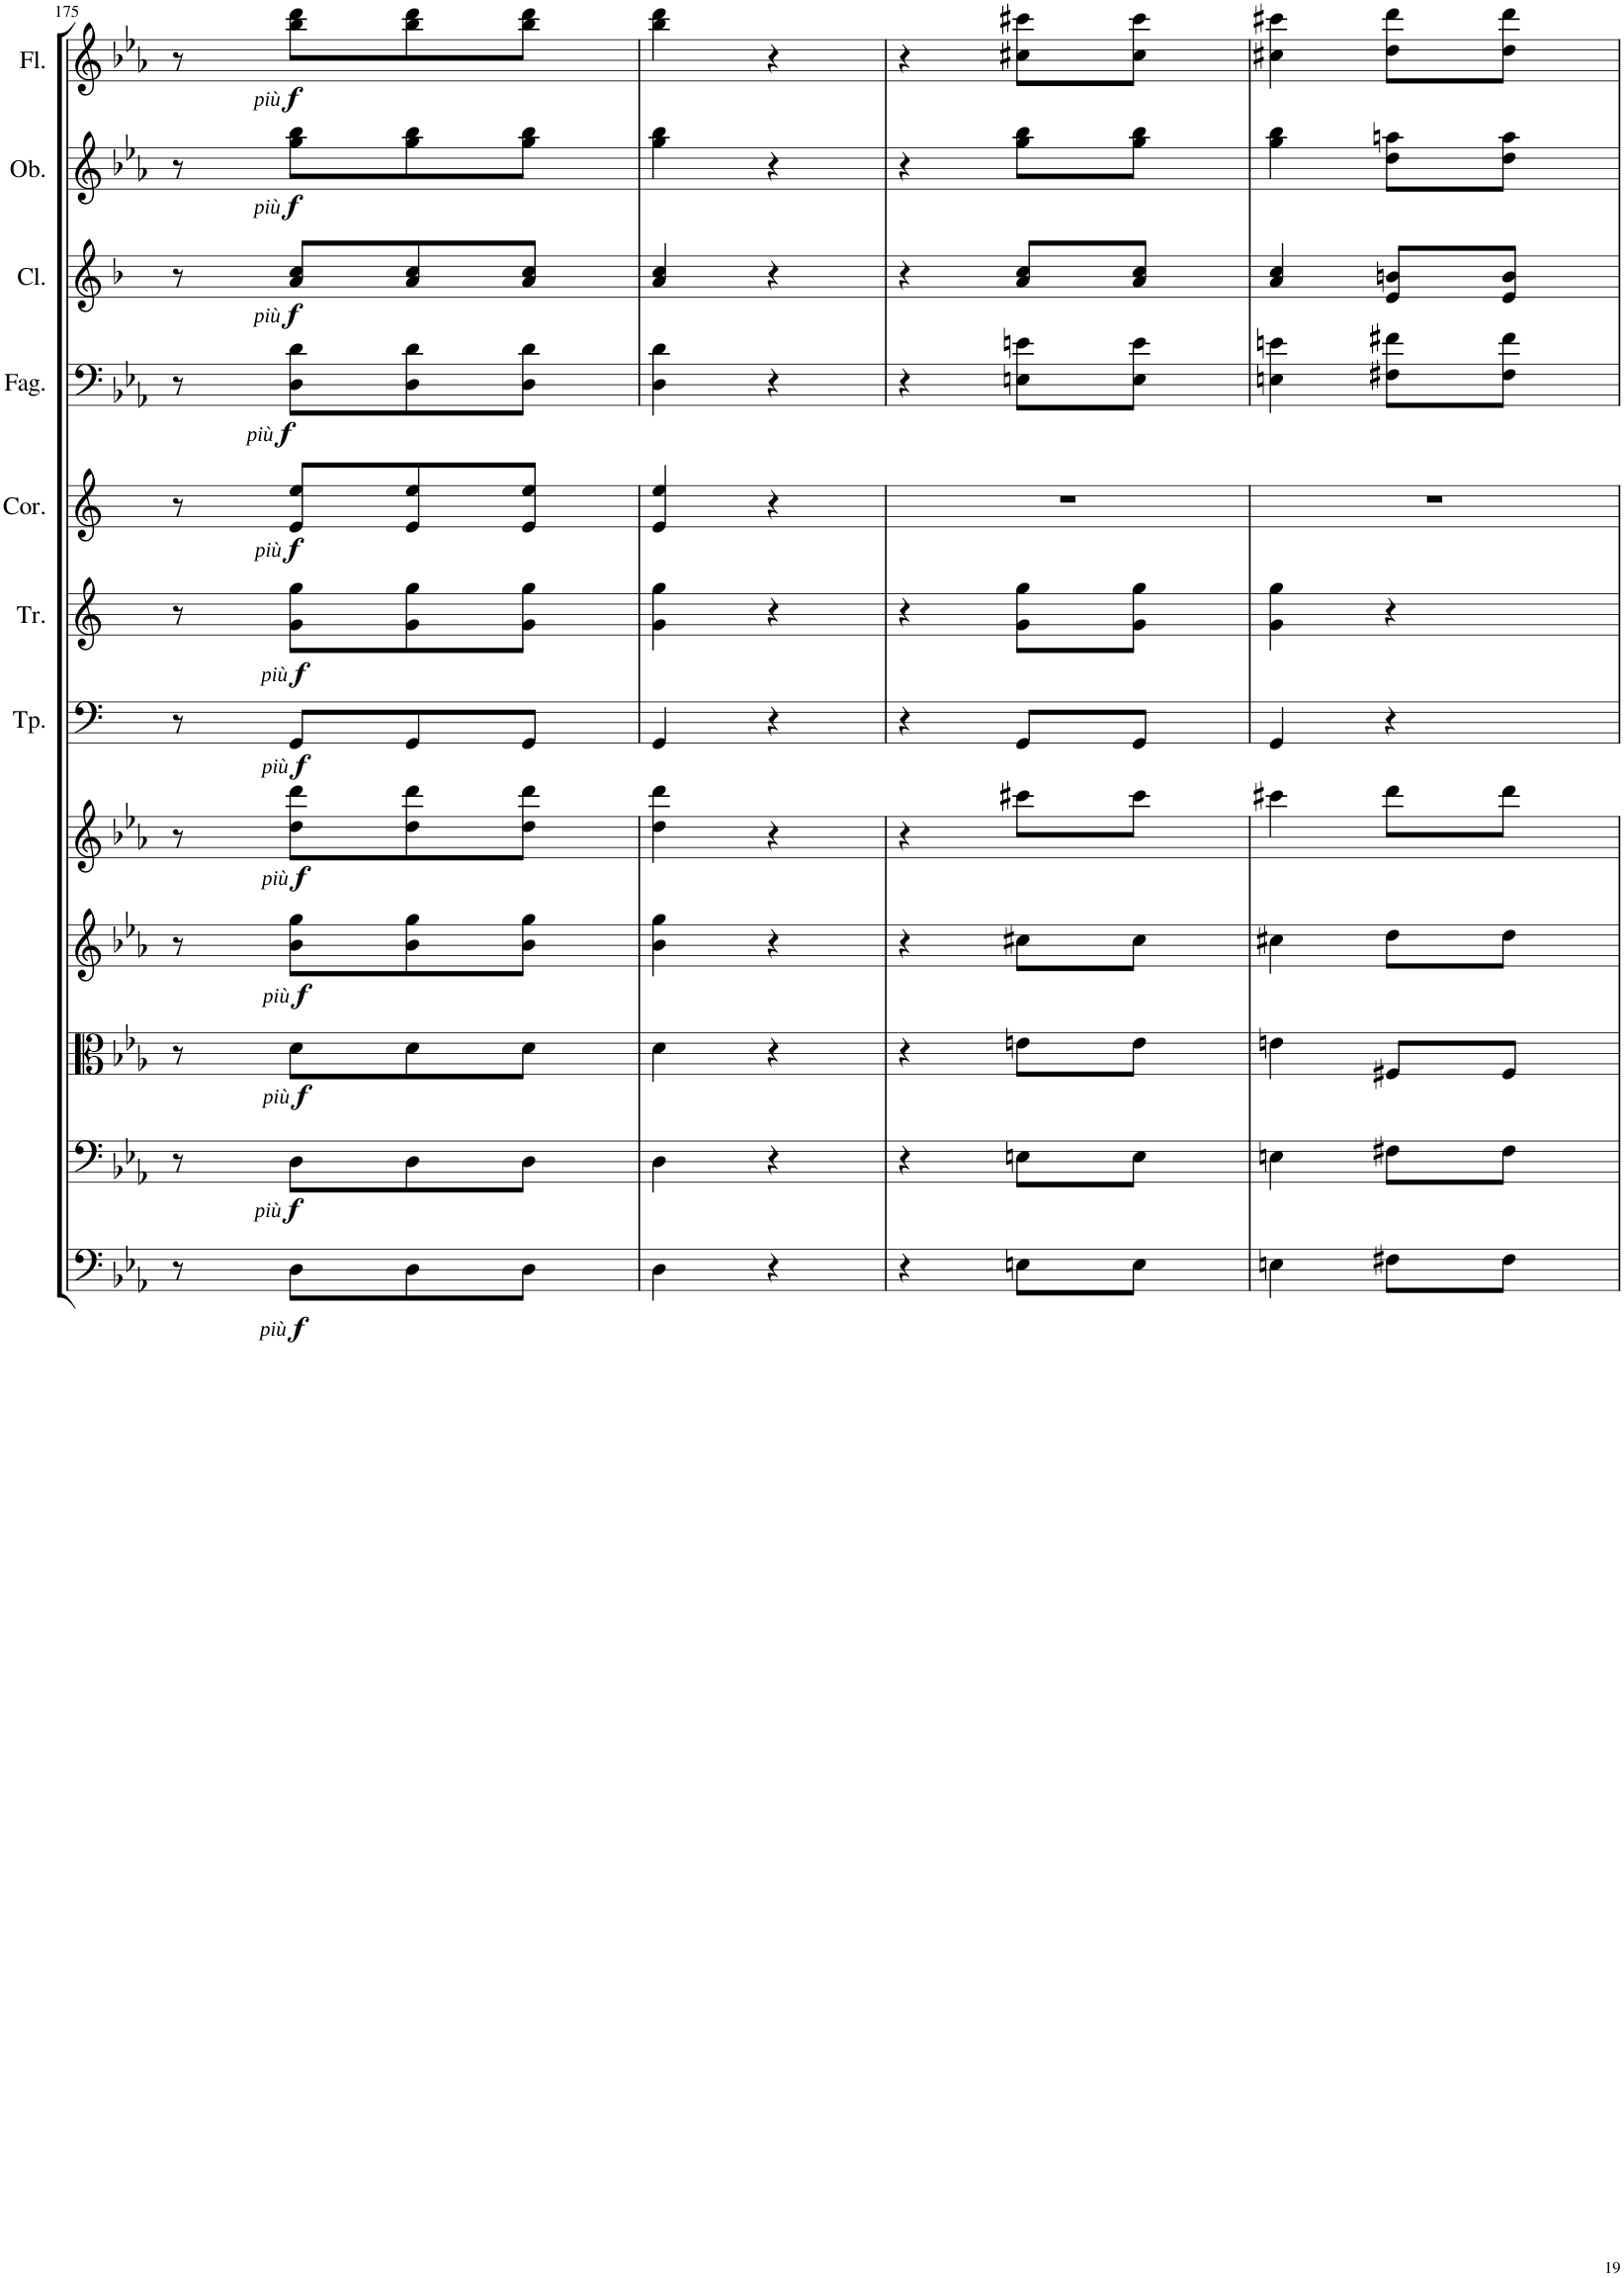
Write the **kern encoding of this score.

**kern	**dynam	**kern	**dynam	**kern	**dynam	**kern	**dynam	**kern	**dynam	**kern	**dynam	**kern	**dynam	**kern	**dynam	**kern	**dynam	**kern	**dynam	**kern	**dynam	**kern	**dynam
*part12	*part12	*part11	*part11	*part10	*part10	*part9	*part9	*part8	*part8	*part7	*part7	*part6	*part6	*part5	*part5	*part4	*part4	*part3	*part3	*part2	*part2	*part1	*part1
*staff12	*staff12	*staff11	*staff11	*staff10	*staff10	*staff9	*staff9	*staff8	*staff8	*staff7	*staff7	*staff6	*staff6	*staff5	*staff5	*staff4	*staff4	*staff3	*staff3	*staff2	*staff2	*staff1	*staff1
*I"Basso	*	*I"Violoncello	*	*I"Viola	*	*I"Violino II	*	*I"Violino I	*	*I"Timpani in C.G	*	*I"Trombe in C	*	*I"Corni in Es	*	*I"Fagotti	*	*I"Clarinetti in B	*	*I"Oboi	*	*I"Flauti	*
*	*	*	*	*	*	*	*	*	*	*I'Tp.	*	*I'Tr.	*	*I'Cor.	*	*I'Fag.	*	*I'Cl.	*	*I'Ob.	*	*I'Fl.	*
!!LO:PB:g=z
*clefF4	*	*clefF4	*	*clefC3	*	*clefG2	*	*clefG2	*	*clefF4	*	*clefG2	*	*clefG2	*	*clefF4	*	*clefG2	*	*clefG2	*	*clefG2	*
*Trd7c12	*	*	*	*	*	*	*	*	*	*	*	*	*	*Trd5c9	*	*	*	*Trd1c2	*	*	*	*	*
*k[b-e-a-]	*	*k[b-e-a-]	*	*k[b-e-a-]	*	*k[b-e-a-]	*	*k[b-e-a-]	*	*k[]	*	*k[]	*	*k[]	*	*k[b-e-a-]	*	*k[b-]	*	*k[b-e-a-]	*	*k[b-e-a-]	*
*M2/4	*	*M2/4	*	*M2/4	*	*M2/4	*	*M2/4	*	*M2/4	*	*M2/4	*	*M2/4	*	*M2/4	*	*M2/4	*	*M2/4	*	*M2/4	*
=175	=175	=175	=175	=175	=175	=175	=175	=175	=175	=175	=175	=175	=175	=175	=175	=175	=175	=175	=175	=175	=175	=175	=175
8r	.	8r	.	8r	.	8r	.	8r	.	8r	.	8r	.	8r	.	8r	.	8r	.	8r	.	8r	.
!	!LO:DY:b	!	!	!	!	!	!	!	!	!	!	!	!	!	!	!	!	!	!	!	!	!	!
!	!LO:DY:n=1:b	!	!LO:DY:b	!	!	!	!	!	!	!	!	!	!	!	!	!	!	!	!	!	!	!	!
!	!	!	!LO:DY:n=1:b	!	!LO:DY:b	!	!	!	!	!	!	!	!	!	!	!	!	!	!	!	!	!	!
!	!	!	!	!	!LO:DY:n=1:b	!	!LO:DY:b	!	!	!	!	!	!	!	!	!	!	!	!	!	!	!	!
!	!	!	!	!	!	!	!LO:DY:n=1:b	!	!LO:DY:b	!	!	!	!	!	!	!	!	!	!	!	!	!	!
!	!	!	!	!	!	!	!	!	!LO:DY:n=1:b	!	!LO:DY:b	!	!	!	!	!	!	!	!	!	!	!	!
!	!	!	!	!	!	!	!	!	!	!	!LO:DY:n=1:b	!	!LO:DY:b	!	!	!	!	!	!	!	!	!	!
!	!	!	!	!	!	!	!	!	!	!	!	!	!LO:DY:n=1:b	!	!LO:DY:b	!	!	!	!	!	!	!	!
!	!	!	!	!	!	!	!	!	!	!	!	!	!	!	!LO:DY:n=1:b	!	!LO:DY:b	!	!	!	!	!	!
!	!	!	!	!	!	!	!	!	!	!	!	!	!	!	!	!	!LO:DY:n=1:b	!	!LO:DY:b	!	!	!	!
!	!	!	!	!	!	!	!	!	!	!	!	!	!	!	!	!	!	!	!LO:DY:n=1:b	!	!LO:DY:b	!	!
!	!	!	!	!	!	!	!	!	!	!	!	!	!	!	!	!	!	!	!	!	!LO:DY:n=1:b	!	!LO:DY:b
!	!	!	!	!	!	!	!	!	!	!	!	!	!	!	!	!	!	!	!	!	!	!	!LO:DY:n=1:b
8D\L	other-dynamics f	8D\L	other-dynamics f	8d\L	other-dynamics f	8b-\ 8gg\L	other-dynamics f	8dd\ 8ddd\L	other-dynamics f	8GG/L	other-dynamics f	8g\ 8gg\L	other-dynamics f	8e/ 8ee/L	other-dynamics f	8D\ 8d\L	other-dynamics f	8a/ 8cc/L	other-dynamics f	8gg\ 8bb-\L	other-dynamics f	8bb-\ 8ddd\L	other-dynamics f
8D\	.	8D\	.	8d\	.	8b-\ 8gg\	.	8dd\ 8ddd\	.	8GG/	.	8g\ 8gg\	.	8e/ 8ee/	.	8D\ 8d\	.	8a/ 8cc/	.	8gg\ 8bb-\	.	8bb-\ 8ddd\	.
8D\J	.	8D\J	.	8d\J	.	8b-\ 8gg\J	.	8dd\ 8ddd\J	.	8GG/J	.	8g\ 8gg\J	.	8e/ 8ee/J	.	8D\ 8d\J	.	8a/ 8cc/J	.	8gg\ 8bb-\J	.	8bb-\ 8ddd\J	.
=176	=176	=176	=176	=176	=176	=176	=176	=176	=176	=176	=176	=176	=176	=176	=176	=176	=176	=176	=176	=176	=176	=176	=176
4D\	.	4D\	.	4d\	.	4b-\ 4gg\	.	4dd\ 4ddd\	.	4GG/	.	4g\ 4gg\	.	4e/ 4ee/	.	4D\ 4d\	.	4a/ 4cc/	.	4gg\ 4bb-\	.	4bb-\ 4ddd\	.
4r	.	4r	.	4r	.	4r	.	4r	.	4r	.	4r	.	4r	.	4r	.	4r	.	4r	.	4r	.
=177	=177	=177	=177	=177	=177	=177	=177	=177	=177	=177	=177	=177	=177	=177	=177	=177	=177	=177	=177	=177	=177	=177	=177
4r	.	4r	.	4r	.	4r	.	4r	.	4r	.	4r	.	2r	.	4r	.	4r	.	4r	.	4r	.
8En\L	.	8En\L	.	8en\L	.	8cc#X\L	.	8ccc#X\L	.	8GG/L	.	8g\ 8gg\L	.	.	.	8En\ 8en\L	.	8a/ 8cc/L	.	8gg\ 8bb-\L	.	8cc#X\ 8ccc#X\L	.
8E\J	.	8E\J	.	8e\J	.	8cc#\J	.	8ccc#\J	.	8GG/J	.	8g\ 8gg\J	.	.	.	8E\ 8e\J	.	8a/ 8cc/J	.	8gg\ 8bb-\J	.	8cc#\ 8ccc#\J	.
=178	=178	=178	=178	=178	=178	=178	=178	=178	=178	=178	=178	=178	=178	=178	=178	=178	=178	=178	=178	=178	=178	=178	=178
4En\	.	4En\	.	4en\	.	4cc#X\	.	4ccc#X\	.	4GG/	.	4g\ 4gg\	.	2r	.	4En\ 4en\	.	4a/ 4cc/	.	4gg\ 4bb-\	.	4cc#X\ 4ccc#X\	.
8F#X\L	.	8F#X\L	.	8F#X/L	.	8dd\L	.	8ddd\L	.	4r	.	4r	.	.	.	8F#X\ 8f#X\L	.	8e/ 8bn/L	.	8dd\ 8aan\L	.	8dd\ 8ddd\L	.
8F#\J	.	8F#\J	.	8F#/J	.	8dd\J	.	8ddd\J	.	.	.	.	.	.	.	8F#\ 8f#\J	.	8e/ 8b/J	.	8dd\ 8aa\J	.	8dd\ 8ddd\J	.
=	=	=	=	=	=	=	=	=	=	=	=	=	=	=	=	=	=	=	=	=	=	=	=
*-	*-	*-	*-	*-	*-	*-	*-	*-	*-	*-	*-	*-	*-	*-	*-	*-	*-	*-	*-	*-	*-	*-	*-
